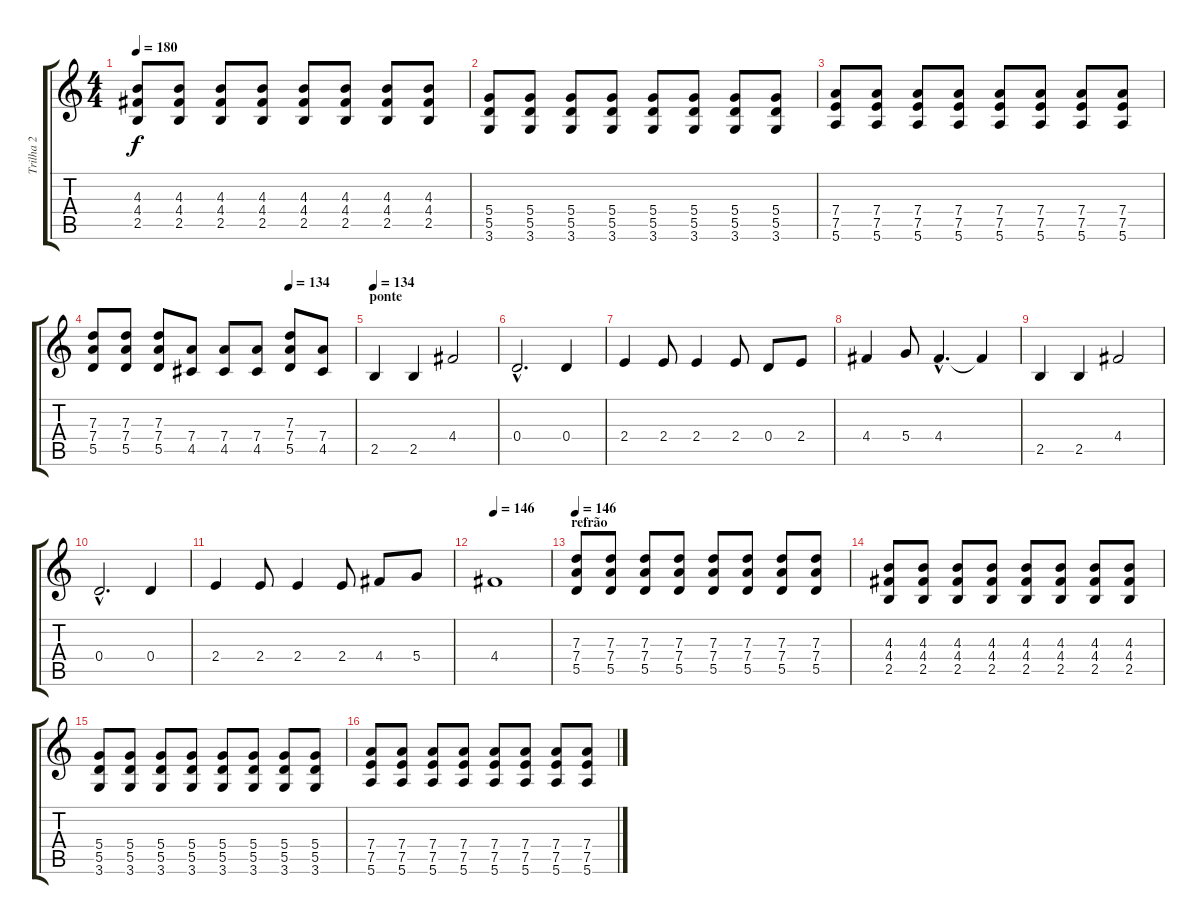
\track ("Trilha 2" "Trilha 2") {instrument overdrivenguitar}
\staff {score tabs}
\tuning (E4 B3 G3 D3 A2 E2) {hide}
\ts (4 4)
\tempo 180
\clef g2
\ks c
(4.3 4.4 2.5).8{dy f} (4.3 4.4 2.5).8 (4.3 4.4 2.5).8 (4.3 4.4 2.5).8 (4.3 4.4 2.5).8 (4.3 4.4 2.5).8 (4.3 4.4 2.5).8 (4.3 4.4 2.5).8 |
(5.4 5.5 3.6).8 (5.4 5.5 3.6).8 (5.4 5.5 3.6).8 (5.4 5.5 3.6).8 (5.4 5.5 3.6).8 (5.4 5.5 3.6).8 (5.4 5.5 3.6).8 (5.4 5.5 3.6).8 |
(7.4 7.5 5.6).8 (7.4 7.5 5.6).8 (7.4 7.5 5.6).8 (7.4 7.5 5.6).8 (7.4 7.5 5.6).8 (7.4 7.5 5.6).8 (7.4 7.5 5.6).8 (7.4 7.5 5.6).8 |
\tempo (134 0.75)
(7.3 7.4 5.5).8 (7.3 7.4 5.5).8 (7.3 7.4 5.5).8 (7.4 4.5).8 (7.4 4.5).8 (7.4 4.5).8 (7.3 7.4 5.5).8 (7.4 4.5).8 |
\section ("" "ponte")
\tempo 134
2.5.4 2.5.4 4.4.2 |
0.4{hac}.2{d} 0.4.4 |
2.4.4 2.4.8 2.4.4 2.4.8 0.4.8 2.4.8 |
4.4.4 5.4.8 4.4{hac}.4{d} 4.4{t}.4 |
2.5.4 2.5.4 4.4.2 |
0.4{hac}.2{d} 0.4.4 |
2.4.4 2.4.8 2.4.4 2.4.8 4.4.8 5.4.8 |
\tempo 146
4.4.1 |
\section ("" "refrão")
\tempo 146
(7.3 7.4 5.5).8 (7.3 7.4 5.5).8 (7.3 7.4 5.5).8 (7.3 7.4 5.5).8 (7.3 7.4 5.5).8 (7.3 7.4 5.5).8 (7.3 7.4 5.5).8 (7.3 7.4 5.5).8 |
(4.3 4.4 2.5).8 (4.3 4.4 2.5).8 (4.3 4.4 2.5).8 (4.3 4.4 2.5).8 (4.3 4.4 2.5).8 (4.3 4.4 2.5).8 (4.3 4.4 2.5).8 (4.3 4.4 2.5).8 |
(5.4 5.5 3.6).8 (5.4 5.5 3.6).8 (5.4 5.5 3.6).8 (5.4 5.5 3.6).8 (5.4 5.5 3.6).8 (5.4 5.5 3.6).8 (5.4 5.5 3.6).8 (5.4 5.5 3.6).8 |
(7.4 7.5 5.6).8 (7.4 7.5 5.6).8 (7.4 7.5 5.6).8 (7.4 7.5 5.6).8 (7.4 7.5 5.6).8 (7.4 7.5 5.6).8 (7.4 7.5 5.6).8 (7.4 7.5 5.6).8
